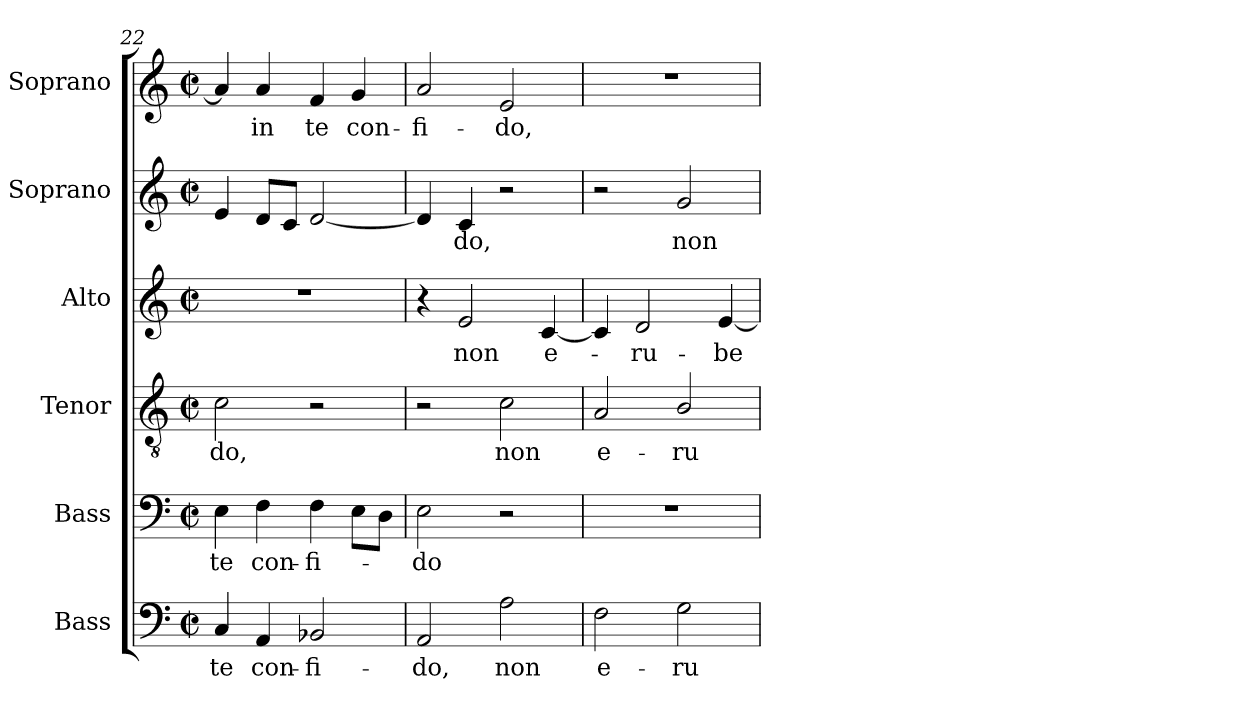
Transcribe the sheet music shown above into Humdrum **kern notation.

**kern	**text	**kern	**text	**kern	**text	**kern	**text	**kern	**text	**kern	**text
*part6	*part6	*part5	*part5	*part4	*part4	*part3	*part3	*part2	*part2	*part1	*part1
*staff6	*staff6	*staff5	*staff5	*staff4	*staff4	*staff3	*staff3	*staff2	*staff2	*staff1	*staff1
*I"Bass	*	*I"Bass	*	*I"Tenor	*	*I"Alto	*	*I"Soprano	*	*I"Soprano	*
*	*	*	*	*I'Tenor	*	*I'Alto	*	*	*	*	*
*clefF4	*	*clefF4	*	*clefGv2	*	*clefG2	*	*clefG2	*	*clefG2	*
*	*	*	*	*ITrd7c12	*	*	*	*	*	*	*
*k[]	*	*k[]	*	*k[]	*	*k[]	*	*k[]	*	*k[]	*
*C:	*	*C:	*	*C:	*	*C:	*	*C:	*	*C:	*
*M2/2	*	*M2/2	*	*M2/2	*	*M2/2	*	*M2/2	*	*M2/2	*
*met(c|)	*	*met(c|)	*	*met(c|)	*	*met(c|)	*	*met(c|)	*	*met(c|)	*
=22	=22	=22	=22	=22	=22	=22	=22	=22	=22	=22	=22
!	!LO:LY:b:color=#000000	!	!	!	!	!	!	!	!	!	!
!	!	!	!LO:LY:b:color=#000000	!	!	!	!	!	!	!	!
!	!	!	!	!	!LO:LY:b:color=#000000	!	!	!	!	!	!
4Ci/	te	4Ei\	te	2Ci\	-do,	1r	.	4ei/	.	4ai/]	.
!	!LO:LY:b:color=#000000	!	!	!	!	!	!	!	!	!	!
!	!	!	!LO:LY:b:color=#000000	!	!	!	!	!	!	!	!
!	!	!	!	!	!	!	!	!	!	!	!LO:LY:b:color=#000000
4AAi/	con-	4Fi\	con-	.	.	.	.	8di/L	.	4ai/	in
.	.	.	.	.	.	.	.	8ci/J	.	.	.
!	!LO:LY:b:color=#000000	!	!	!	!	!	!	!	!	!	!
!	!	!	!LO:LY:b:color=#000000	!	!	!	!	!	!	!	!
!	!	!	!	!	!	!	!	!	!	!	!LO:LY:b:color=#000000
2BB-Xi/	-fi-	4Fi\	-fi-	2r	.	.	.	[<2di/	.	4fi/	te
!	!	!	!	!	!	!	!	!	!	!	!LO:LY:b:color=#000000
.	.	8Ei\L	.	.	.	.	.	.	.	4gi/	con-
.	.	8Di\J	.	.	.	.	.	.	.	.	.
=23	=23	=23	=23	=23	=23	=23	=23	=23	=23	=23	=23
!	!LO:LY:b:color=#000000	!	!	!	!	!	!	!	!	!	!
!	!	!	!LO:LY:b:color=#000000	!	!	!	!	!	!	!	!
!	!	!	!	!	!	!	!	!	!	!	!LO:LY:b:color=#000000
2AAi/	-do,	2Ei\	-do	2r	.	4r	.	4di/]	.	2ai/	-fi-
!	!	!	!	!	!	!	!LO:LY:b:color=#000000	!	!	!	!
!	!	!	!	!	!	!	!	!	!LO:LY:b:color=#000000	!	!
.	.	.	.	.	.	2ei/	non	4ci/	-do,	.	.
!	!LO:LY:b:color=#000000	!	!	!	!	!	!	!	!	!	!
!	!	!	!	!	!LO:LY:b:color=#000000	!	!	!	!	!	!
!	!	!	!	!	!	!	!	!	!	!	!LO:LY:b:color=#000000
2Ai\	non	2r	.	2Ci\	non	.	.	2r	.	2ei/	-do,
!	!	!	!	!	!	!	!LO:LY:b:color=#000000	!	!	!	!
.	.	.	.	.	.	[<4ci/	e-	.	.	.	.
!!LO:PB:g=z
=24	=24	=24	=24	=24	=24	=24	=24	=24	=24	=24	=24
!	!LO:LY:b:color=#000000	!	!	!	!	!	!	!	!	!	!
!	!	!	!	!	!LO:LY:b:color=#000000	!	!	!	!	!	!
2Fi\	e-	1r	.	2AAi/	e-	4ci/]	.	2r	.	1r	.
!	!	!	!	!	!	!	!LO:LY:b:color=#000000	!	!	!	!
.	.	.	.	.	.	2di/	-ru-	.	.	.	.
!	!LO:LY:b:color=#000000	!	!	!	!	!	!	!	!	!	!
!	!	!	!	!	!LO:LY:b:color=#000000	!	!	!	!	!	!
!	!	!	!	!	!	!	!	!	!LO:LY:b:color=#000000	!	!
2Gi\	-ru-	.	.	2BBi/	-ru-	.	.	2gi/	non	.	.
!	!	!	!	!	!	!	!LO:LY:b:color=#000000	!	!	!	!
.	.	.	.	.	.	[<4ei/	-be-	.	.	.	.
=	=	=	=	=	=	=	=	=	=	=	=
*-	*-	*-	*-	*-	*-	*-	*-	*-	*-	*-	*-
